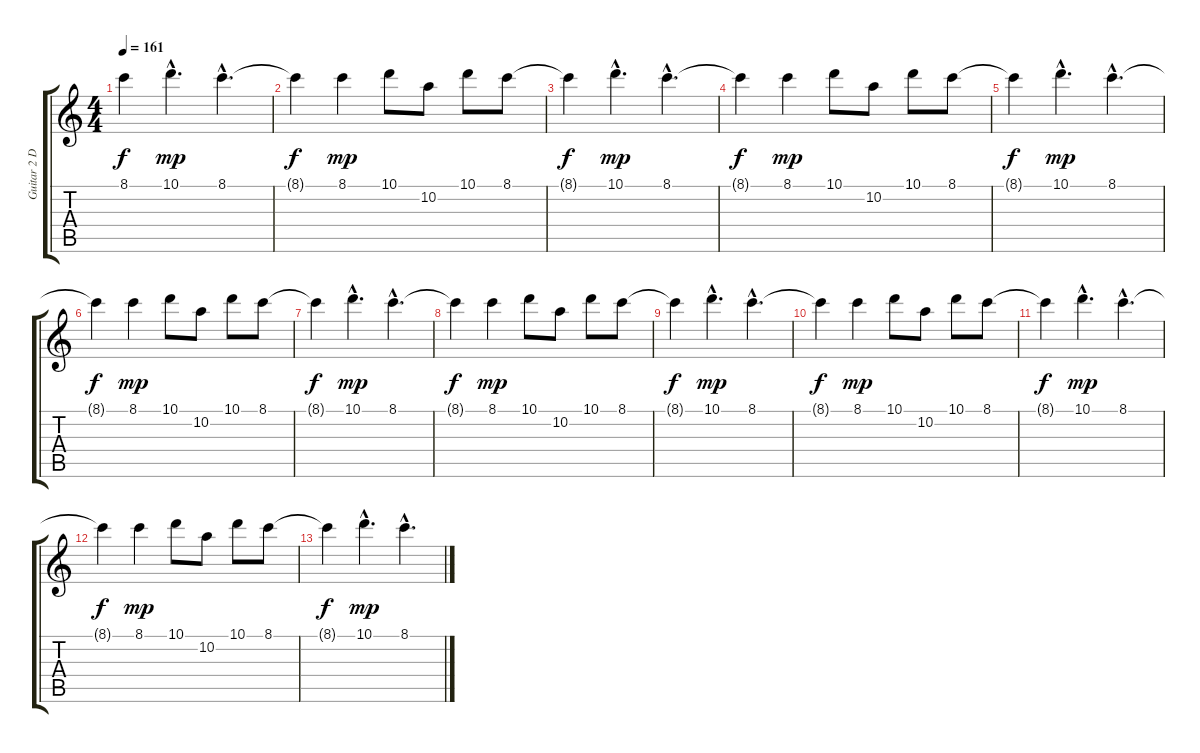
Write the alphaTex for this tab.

\track ("Guitar 2 Drop D" "Guitar 2 D") {instrument electricguitarclean}
\staff {score tabs}
\tuning (E4 B3 G3 D3 A2 D2) {hide}
\ts (4 4)
\tempo 161
\clef g2
\ks c
8.1{t}.4{dy f} 10.1{hac}.4{d dy mp} 8.1{hac}.4{d} |
8.1{t}.4{dy f} 8.1.4{dy mp} 10.1.8 10.2.8 10.1.8 8.1.8 |
8.1{t}.4{dy f} 10.1{hac}.4{d dy mp} 8.1{hac}.4{d} |
8.1{t}.4{dy f} 8.1.4{dy mp} 10.1.8 10.2.8 10.1.8 8.1.8 |
8.1{t}.4{dy f} 10.1{hac}.4{d dy mp} 8.1{hac}.4{d} |
8.1{t}.4{dy f} 8.1.4{dy mp} 10.1.8 10.2.8 10.1.8 8.1.8 |
8.1{t}.4{dy f} 10.1{hac}.4{d dy mp} 8.1{hac}.4{d} |
8.1{t}.4{dy f} 8.1.4{dy mp} 10.1.8 10.2.8 10.1.8 8.1.8 |
8.1{t}.4{dy f} 10.1{hac}.4{d dy mp} 8.1{hac}.4{d} |
8.1{t}.4{dy f} 8.1.4{dy mp} 10.1.8 10.2.8 10.1.8 8.1.8 |
8.1{t}.4{dy f} 10.1{hac}.4{d dy mp} 8.1{hac}.4{d} |
8.1{t}.4{dy f} 8.1.4{dy mp} 10.1.8 10.2.8 10.1.8 8.1.8 |
8.1{t}.4{dy f} 10.1{hac}.4{d dy mp} 8.1{hac}.4{d}
